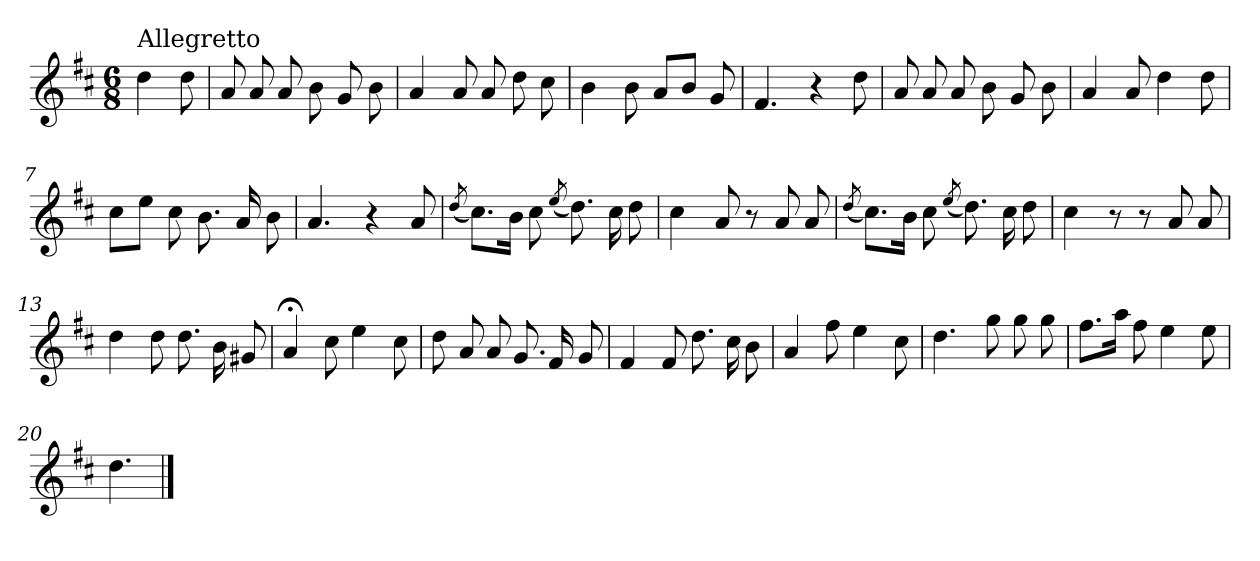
**kern
*part1
*staff1
*clefG2
*k[f#c#]
*D:
*M6/8
=
!LO:TX:a:t=Allegretto
4dd\
8dd\
=1
8a/
8a/
8a/
8b\
8g/
8b\
=2
4a/
8a/
8a/
8dd\
8cc#\
=3
4b\
8b\
8a/L
8b/J
8g/
=4
4.f#/
4r
8dd\
!!LO:LB:g=z
=5
8a/
8a/
8a/
8b\
8g/
8b\
=6
4a/
8a/
4dd\
8dd\
=7
8cc#\L
8ee\J
8cc#\
8.b\
16a/
8b\
=8
4.a/
4r
8a/
=9
(<8qdd/
8.cc#\L)
16b\Jk
8cc#\
(<8qee/
8.dd\)
16cc#\
8dd\
=10
4cc#\
8a/
8r
8a/
8a/
!!LO:LB:g=z
=11
(<8qdd/
8.cc#\L)
16b\Jk
8cc#\
(<8qee/
8.dd\)
16cc#\
8dd\
=12
4cc#\
8r
8r
8a/
8a/
=13
4dd\
8dd\
8.dd\
16b\
8g#X/
!!LO:LB:g=z
=14
4a;</
8cc#\
4ee\
8cc#\
!!LO:LB:g=z
=15
8dd\
8a/
8a/
8.g/
16f#/
8g/
=16
4f#/
8f#/
8.dd\
16cc#\
8b\
=17
4a/
8ff#\
4ee\
8cc#\
=18
4.dd\
8gg\
8gg\
8gg\
=19
8.ff#\L
16aa\Jk
8ff#\
4ee\
8ee\
=20
4.dd\
==
*-
